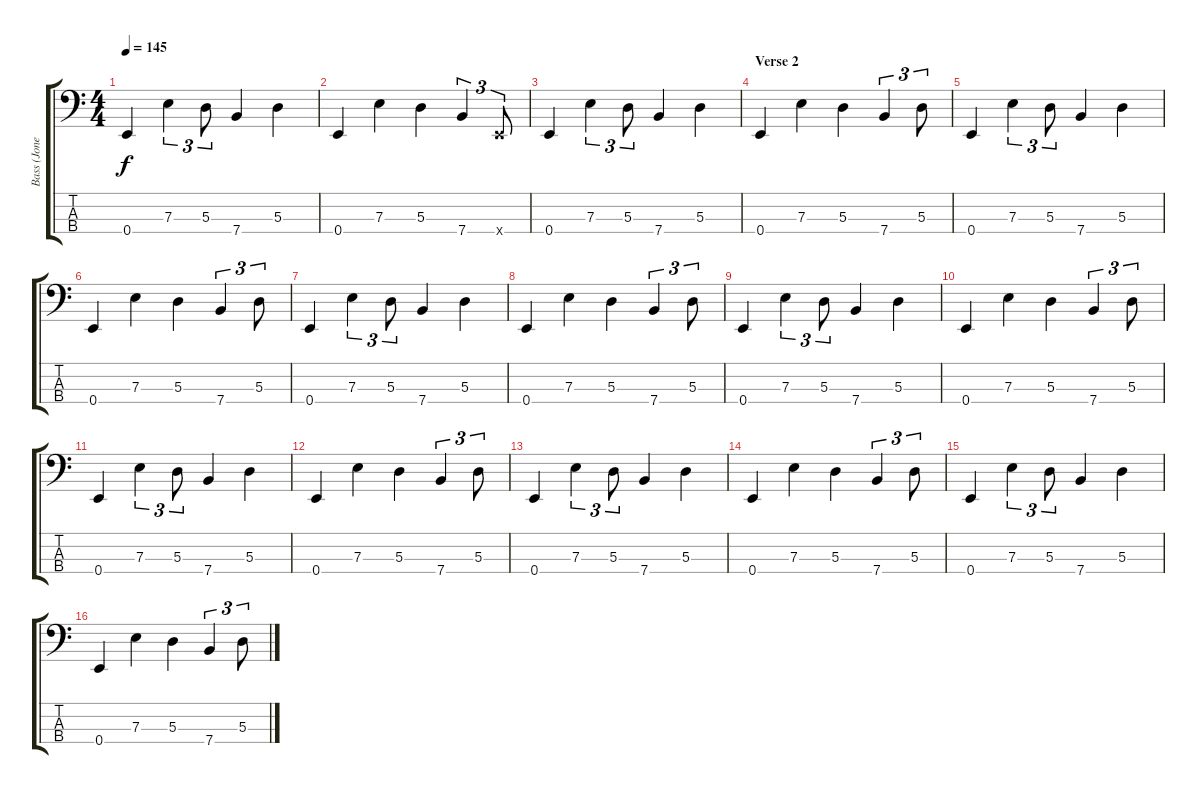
\track ("Bass (Jones)" "Bass (Jone") {instrument electricbassfinger}
\staff {score tabs}
\tuning (G2 D2 A1 E1) {hide}
\ts (4 4)
\tempo 145
\clef f4
\ks c
0.4.4{dy f} 7.3.4{tu (3 2)} 5.3.8{tu (3 2)} 7.4.4 5.3.4 |
0.4.4 7.3.4 5.3.4 7.4.4{tu (3 2)} 0.4{x}.8{tu (3 2)} |
0.4.4 7.3.4{tu (3 2)} 5.3.8{tu (3 2)} 7.4.4 5.3.4 |
\section ("" "Verse 2")
0.4.4 7.3.4 5.3.4 7.4.4{tu (3 2)} 5.3.8{tu (3 2)} |
0.4.4 7.3.4{tu (3 2)} 5.3.8{tu (3 2)} 7.4.4 5.3.4 |
0.4.4 7.3.4 5.3.4 7.4.4{tu (3 2)} 5.3.8{tu (3 2)} |
0.4.4 7.3.4{tu (3 2)} 5.3.8{tu (3 2)} 7.4.4 5.3.4 |
0.4.4 7.3.4 5.3.4 7.4.4{tu (3 2)} 5.3.8{tu (3 2)} |
0.4.4 7.3.4{tu (3 2)} 5.3.8{tu (3 2)} 7.4.4 5.3.4 |
0.4.4 7.3.4 5.3.4 7.4.4{tu (3 2)} 5.3.8{tu (3 2)} |
0.4.4 7.3.4{tu (3 2)} 5.3.8{tu (3 2)} 7.4.4 5.3.4 |
0.4.4 7.3.4 5.3.4 7.4.4{tu (3 2)} 5.3.8{tu (3 2)} |
0.4.4 7.3.4{tu (3 2)} 5.3.8{tu (3 2)} 7.4.4 5.3.4 |
0.4.4 7.3.4 5.3.4 7.4.4{tu (3 2)} 5.3.8{tu (3 2)} |
0.4.4 7.3.4{tu (3 2)} 5.3.8{tu (3 2)} 7.4.4 5.3.4 |
0.4.4 7.3.4 5.3.4 7.4.4{tu (3 2)} 5.3.8{tu (3 2)}
